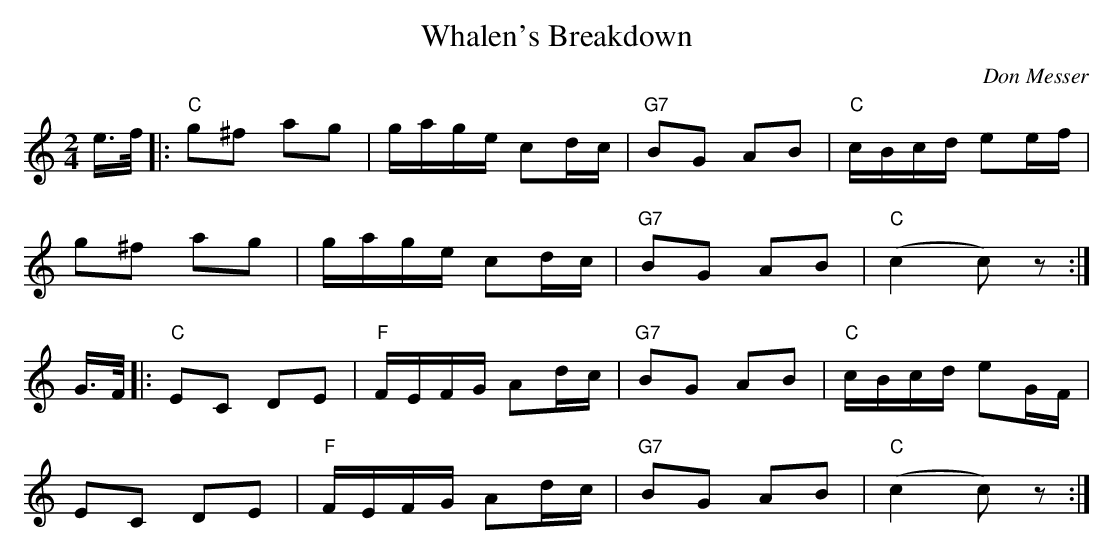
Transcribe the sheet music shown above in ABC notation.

X:1
T:Whalen's Breakdown
M:2/4
L:1/16
C:Don Messer
K:C
e>f|:"C"g2^f2 a2g2|gage c2dc|"G7"B2G2 A2B2|"C"cBcd e2ef|!
g2^f2 a2g2|gage c2dc|"G7"B2G2 A2B2|"C"(c4 c2)z2:|!
G>F|:"C"E2C2 D2E2|"F"FEFG A2dc|"G7"B2G2 A2B2|"C"cBcd e2GF|!
E2C2 D2E2|"F"FEFG A2dc|"G7"B2G2 A2B2|"C"(c4 c2)z2:|
